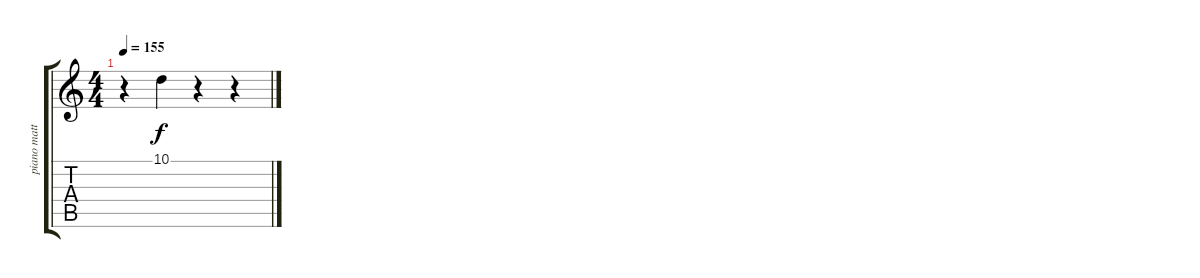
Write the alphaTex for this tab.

\track ("piano matt" "piano matt") {instrument brightacousticpiano}
\staff {score tabs}
\tuning (E4 B3 G3 D3 A2 E2) {hide}
\ts (4 4)
\tempo 155
\clef g2
\ks c
r.4{dy f} 10.1.4 r.4 r.4
